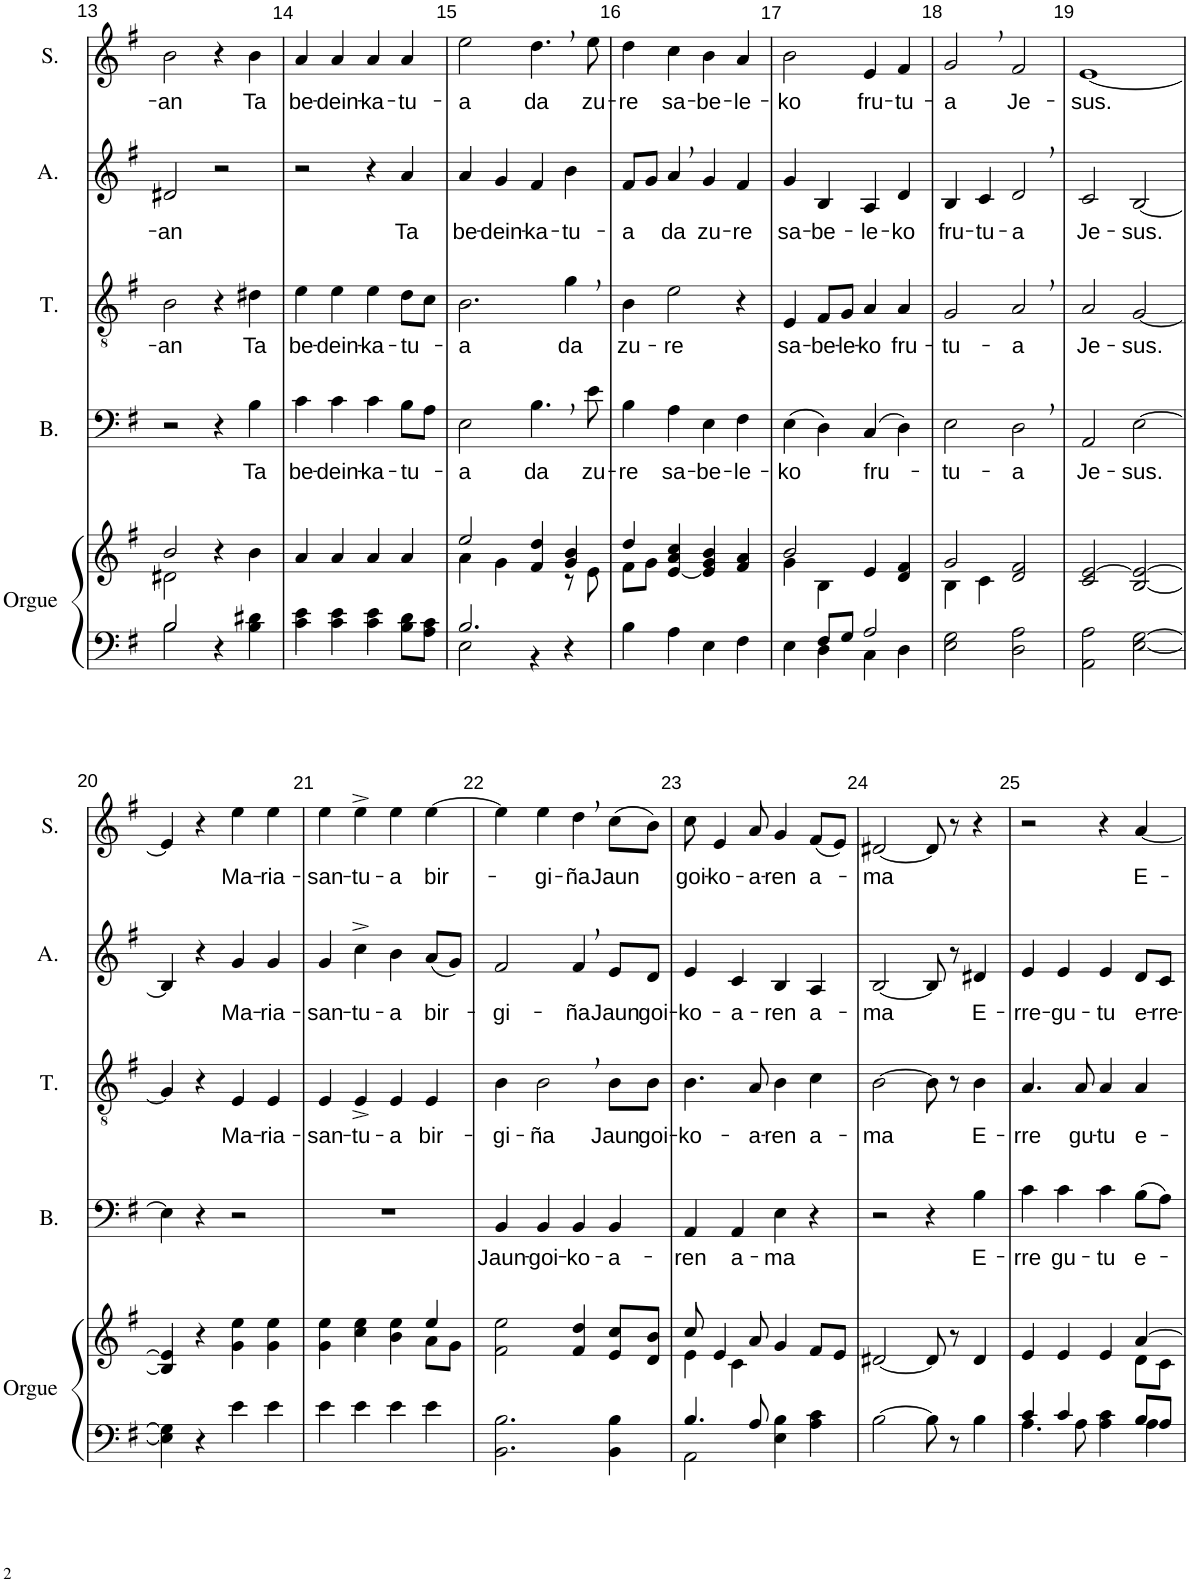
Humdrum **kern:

**kern	**kern	**kern	**text	**kern	**text	**kern	**text	**kern	**text
*part5	*part5	*part4	*part4	*part3	*part3	*part2	*part2	*part1	*part1
*staff6	*staff5	*staff4	*staff4	*staff3	*staff3	*staff2	*staff2	*staff1	*staff1
*I"Orgue ad libitum	*	*I"Basse	*	*I"Ténor	*	*I"Alto	*	*I"Soprano	*
*I'Orgue	*	*I'B.	*	*I'T.	*	*I'A.	*	*I'S.	*
!!LO:PB:g=z
*clefF4	*clefG2	*clefF4	*	*clefGv2	*	*clefG2	*	*clefG2	*
*k[f#]	*k[f#]	*k[f#]	*	*k[f#]	*	*k[f#]	*	*k[f#]	*
*M4/4	*M4/4	*M4/4	*	*M4/4	*	*M4/4	*	*M4/4	*
=13	=13	=13	=13	=13	=13	=13	=13	=13	=13
*^	*^	*	*	*	*	*	*	*	*
!	!	!	!	!	!	!	!LO:LY:b	!	!LO:LY:b	!	!LO:LY:b
2B/	2B\	2b/	2d#X\	2r	.	2B\	-an	2d#X/	-an	2b\	-an
4r	2ryy	4r	2ryy	4r	.	4r	.	2r	.	4r	.
!	!	!	!	!	!LO:LY:b	!	!LO:LY:b	!	!	!	!LO:LY:b
4B\ 4d#X\	.	4b\	.	4B\	Ta	4d#X\	Ta	.	.	4b\	Ta
*v	*v	*	*	*	*	*	*	*	*	*	*
*	*v	*v	*	*	*	*	*	*	*	*
=14	=14	=14	=14	=14	=14	=14	=14	=14	=14
!	!	!	!LO:LY:b	!	!LO:LY:b	!	!	!	!LO:LY:b
4c\ 4e\	4a/	4c\	be-	4e\	be-	2r	.	4a/	be-
!	!	!	!LO:LY:b	!	!LO:LY:b	!	!	!	!LO:LY:b
4c\ 4e\	4a/	4c\	-dein-	4e\	-dein-	.	.	4a/	-dein-
!	!	!	!LO:LY:b	!	!LO:LY:b	!	!	!	!LO:LY:b
4c\ 4e\	4a/	4c\	-ka-	4e\	-ka-	4r	.	4a/	-ka-
!	!	!	!LO:LY:b	!	!LO:LY:b	!	!LO:LY:b	!	!LO:LY:b
8B\ 8d\L	4a/	8B\L	-tu-	8d\L	-tu-	4a/	Ta	4a/	-tu-
8A\ 8c\J	.	8A\J	.	8c\J	.	.	.	.	.
=15	=15	=15	=15	=15	=15	=15	=15	=15	=15
*^	*^	*	*	*	*	*	*	*	*
*	*	*	*^	*	*	*	*	*	*	*	*
!	!	!	!	!	!	!LO:LY:b	!	!LO:LY:b	!	!LO:LY:b	!	!LO:LY:b
2.B/	2E\	2ee/	4a\	2.ryy	2E\	-a	2.B\	-a	4a/	be-	2ee\	-a
!	!	!	!	!	!	!	!	!	!	!LO:LY:b	!	!
.	.	.	4g\	.	.	.	.	.	4g/	-dein-	.	.
!	!	!	!	!	!	!LO:LY:b	!	!	!	!LO:LY:b	!	!LO:LY:b
.	4r	4f#/ 4dd/	2ryy	.	4.B,\	da	.	.	4f#/	-ka-	4.dd,\	da
!	!	!	!	!	!	!	!	!LO:LY:b	!	!LO:LY:b	!	!
4r	4ryy	4g/ 4b/	.	8r	.	.	4g,\	da	4b\	-tu-	.	.
!	!	!	!	!	!	!LO:LY:b	!	!	!	!	!	!LO:LY:b
.	.	.	.	8e\	8e\	zu-	.	.	.	.	8ee\	zu-
*v	*v	*	*	*	*	*	*	*	*	*	*	*
=16	=16	=16	=16	=16	=16	=16	=16	=16	=16	=16	=16
!	!	!	!	!	!LO:LY:b	!	!LO:LY:b	!	!LO:LY:b	!	!LO:LY:b
*	*	*v	*v	*	*	*	*	*	*	*	*
4B\	4dd/	8f#\L	4B\	-re	4B\	zu-	8f#/L	-a	4dd\	-re
.	.	8g\J	.	.	.	.	8g/J	.	.	.
!	!	!	!	!LO:LY:b	!	!LO:LY:b	!	!LO:LY:b	!	!LO:LY:b
4A\	[4e/ 4a/ 4cc/	2.ryy	4A\	sa-	2e\	-re	4a,/	da	4cc\	sa-
!	!	!	!	!LO:LY:b	!	!	!	!LO:LY:b	!	!LO:LY:b
4E\	4e/] 4g/ 4b/	.	4E\	-be-	.	.	4g/	zu-	4b\	-be-
!	!	!	!	!LO:LY:b	!	!	!	!LO:LY:b	!	!LO:LY:b
4F#\	4f#/ 4a/	.	4F#\	-le-	4r	.	4f#/	-re	4a/	-le-
=17	=17	=17	=17	=17	=17	=17	=17	=17	=17	=17
*^	*	*	*	*	*	*	*	*	*	*
!	!	!	!	!	!LO:LY:b	!	!LO:LY:b	!	!LO:LY:b	!	!LO:LY:b
4E\	4ryy	2b/	4g\	(4E\	-ko	4E/	sa-	4g/	sa-	2b\	-ko
!	!	!	!	!	!	!	!LO:LY:b	!	!LO:LY:b	!	!
8F#/L	4D\	.	4B\	4D\)	.	8F#/L	-be-	4B/	-be-	.	.
!	!	!	!	!	!	!	!LO:LY:b	!	!	!	!
8G/J	.	.	.	.	.	8G/J	-le-	.	.	.	.
!	!	!	!	!	!LO:LY:b	!	!LO:LY:b	!	!LO:LY:b	!	!LO:LY:b
2A/	4C\	4e/	2ryy	(4C/	-fru-	4A/	-ko	4A/	-le-	4e/	fru-
!	!	!	!	!	!	!	!LO:LY:b	!	!LO:LY:b	!	!LO:LY:b
.	4D\	4d/ 4f#/	.	4D\)	.	4A/	fru-	4d/	-ko	4f#/	-tu-
=18	=18	=18	=18	=18	=18	=18	=18	=18	=18	=18	=18
!	!	!	!	!	!LO:LY:b	!	!LO:LY:b	!	!LO:LY:b	!	!LO:LY:b
*v	*v	*	*	*	*	*	*	*	*	*	*
2E\ 2G\	2g/	4B\	2E\	-tu-	2G/	-tu-	4B/	fru-	2g,/	-a
!	!	!	!	!	!	!	!	!LO:LY:b	!	!
.	.	4c\	.	.	.	.	4c/	-tu-	.	.
!	!	!	!	!LO:LY:b	!	!LO:LY:b	!	!LO:LY:b	!	!LO:LY:b
2D\ 2A\	2d/ 2f#/	2ryy	2D,\	-a	2A,/	-a	2d,/	-a	2f#/	Je-
=19	=19	=19	=19	=19	=19	=19	=19	=19	=19	=19
!	!	!	!	!LO:LY:b	!	!LO:LY:b	!	!LO:LY:b	!	!LO:LY:b
*	*v	*v	*	*	*	*	*	*	*	*
2AA\ 2A\	2c/ [2e/	2AA/	Je-	2A/	Je-	2c/	Je-	[1e	-sus.
!	!	!	!LO:LY:b	!	!LO:LY:b	!	!LO:LY:b	!	!
[2E\ [2G\	[2B/ 2e/_	[2E\	-sus.	[2G/	-sus.	[2B/	-sus.	.	.
!!LO:LB:g=z
=20	=20	=20	=20	=20	=20	=20	=20	=20	=20
4E\] 4G\]	4B/] 4e/]	4E\]	.	4G/]	.	4B/]	.	4e/]	.
4r	4r	4r	.	4r	.	4r	.	4r	.
!	!	!	!	!	!LO:LY:b	!	!LO:LY:b	!	!LO:LY:b
4e\	4g\ 4ee\	2r	.	4E/	Ma-	4g/	Ma-	4ee\	Ma-
!	!	!	!	!	!LO:LY:b	!	!LO:LY:b	!	!LO:LY:b
4e\	4g\ 4ee\	.	.	4E/	-ria-	4g/	-ria-	4ee\	-ria-
=21	=21	=21	=21	=21	=21	=21	=21	=21	=21
*	*^	*	*	*	*	*	*	*	*
!	!	!	!	!	!	!LO:LY:b	!	!LO:LY:b	!	!LO:LY:b
4e\	4g\ 4ee\	2.ryy	1r	.	4E/	-san-	4g/	-san-	4ee\	-san-
!	!	!	!	!	!	!LO:LY:b	!	!LO:LY:b	!	!LO:LY:b
4e\	4cc\ 4ee\	.	.	.	4E^/	-tu-	4cc^\	-tu-	4ee^\	-tu-
!	!	!	!	!	!	!LO:LY:b	!	!LO:LY:b	!	!LO:LY:b
4e\	4b\ 4ee\	.	.	.	4E/	-a	4b\	-a	4ee\	-a
!	!	!	!	!	!	!LO:LY:b	!	!LO:LY:b	!	!LO:LY:b
4e\	4ee/	8a\L	.	.	4E/	bir-	(8a/L	bir-	[4ee\	bir-
.	.	8g\J	.	.	.	.	8g/J)	.	.	.
=22	=22	=22	=22	=22	=22	=22	=22	=22	=22	=22
!	!	!	!	!LO:LY:b	!	!LO:LY:b	!	!LO:LY:b	!	!
*	*v	*v	*	*	*	*	*	*	*	*
2.BB\ 2.B\	2f#\ 2ee\	4BB/	Jaun-	4B\	-gi-	2f#/	-gi-	4ee\]	.
!	!	!	!LO:LY:b	!	!LO:LY:b	!	!	!	!LO:LY:b
.	.	4BB/	-goi-	2B,\	-ña	.	.	4ee\	-gi-
!	!	!	!LO:LY:b	!	!	!	!LO:LY:b	!	!LO:LY:b
.	4f#/ 4dd/	4BB/	-ko-	.	.	4f#,/	-ña	4dd,\	-ña
!	!	!	!LO:LY:b	!	!LO:LY:b	!	!LO:LY:b	!	!LO:LY:b
4BB\ 4B\	8e/ 8cc/L	4BB/	-a-	8B\L	Jaun	8e/L	Jaun	(8cc\L	Jaun
!	!	!	!	!	!LO:LY:b	!	!LO:LY:b	!	!
.	8d/ 8b/J	.	.	8B\J	goi-	8d/J	goi-	8b\J)	.
=23	=23	=23	=23	=23	=23	=23	=23	=23	=23
*^	*^	*	*	*	*	*	*	*	*
!	!	!	!	!	!LO:LY:b	!	!LO:LY:b	!	!LO:LY:b	!	!LO:LY:b
4.B/	2AA\	8cc/	4e\	4AA/	-ren	4.B\	-ko-	4e/	-ko-	8cc\	goi-
!	!	!	!	!	!	!	!	!	!	!	!LO:LY:b
.	.	4e/	.	.	.	.	.	.	.	4e/	-ko-
!	!	!	!	!	!LO:LY:b	!	!	!	!LO:LY:b	!	!
.	.	.	4c\	4AA/	a-	.	.	4c/	-a-	.	.
!	!	!	!	!	!	!	!LO:LY:b	!	!	!	!LO:LY:b
8A/	.	8a/	.	.	.	8A/	-a-	.	.	8a/	-a-
!	!	!	!	!	!LO:LY:b	!	!LO:LY:b	!	!LO:LY:b	!	!LO:LY:b
4E\ 4B\	2ryy	4g/	2ryy	4E\	-ma	4B\	-ren	4B/	-ren	4g/	-ren
!	!	!	!	!	!	!	!LO:LY:b	!	!LO:LY:b	!	!LO:LY:b
4A\ 4c\	.	8f#/L	.	4r	.	4c\	a-	4A/	a-	(8f#/L	a-
.	.	8e/J	.	.	.	.	.	.	.	8e/J)	.
*v	*v	*	*	*	*	*	*	*	*	*	*
*	*v	*v	*	*	*	*	*	*	*	*
=24	=24	=24	=24	=24	=24	=24	=24	=24	=24
!	!	!	!	!	!LO:LY:b	!	!LO:LY:b	!	!LO:LY:b
[2B\	[2d#X/	2r	.	[2B\	-ma	[2B/	-ma	[2d#X/	-ma
8B\]	8d#/]	4r	.	8B\]	.	8B/]	.	8d#/]	.
8r	8r	.	.	8r	.	8r	.	8r	.
!	!	!	!LO:LY:b	!	!LO:LY:b	!	!LO:LY:b	!	!
4B\	4d#/	4B\	E-	4B\	E-	4d#X/	E-	4r	.
=25	=25	=25	=25	=25	=25	=25	=25	=25	=25
*^	*^	*	*	*	*	*	*	*	*
!	!	!	!	!	!LO:LY:b	!	!LO:LY:b	!	!LO:LY:b	!	!
4c/	4.A\	4e/	2.ryy	4c\	-rre	4.A/	-rre	4e/	-rre-	2r	.
!	!	!	!	!	!LO:LY:b	!	!	!	!LO:LY:b	!	!
4c/	.	4e/	.	4c\	gu-	.	.	4e/	-gu-	.	.
!	!	!	!	!	!	!	!LO:LY:b	!	!	!	!
.	8A\	.	.	.	.	8A/	gu-	.	.	.	.
!	!	!	!	!	!LO:LY:b	!	!LO:LY:b	!	!LO:LY:b	!	!
4A\ 4c\	4ryy	4e/	.	4c\	-tu	4A/	-tu	4e/	-tu	4r	.
!	!	!	!	!	!LO:LY:b	!	!LO:LY:b	!	!LO:LY:b	!	!LO:LY:b
8B/L	4A\	[4a/	8d\L	(8B\L	e-	4A/	e-	8d/L	e-	[4a/	E-
!	!	!	!	!	!	!	!	!	!LO:LY:b	!	!
8A/J	.	.	8c\J	8A\J)	.	.	.	8c/J	-rre-	.	.
*v	*v	*	*	*	*	*	*	*	*	*	*
*	*v	*v	*	*	*	*	*	*	*	*
=	=	=	=	=	=	=	=	=	=
*-	*-	*-	*-	*-	*-	*-	*-	*-	*-
